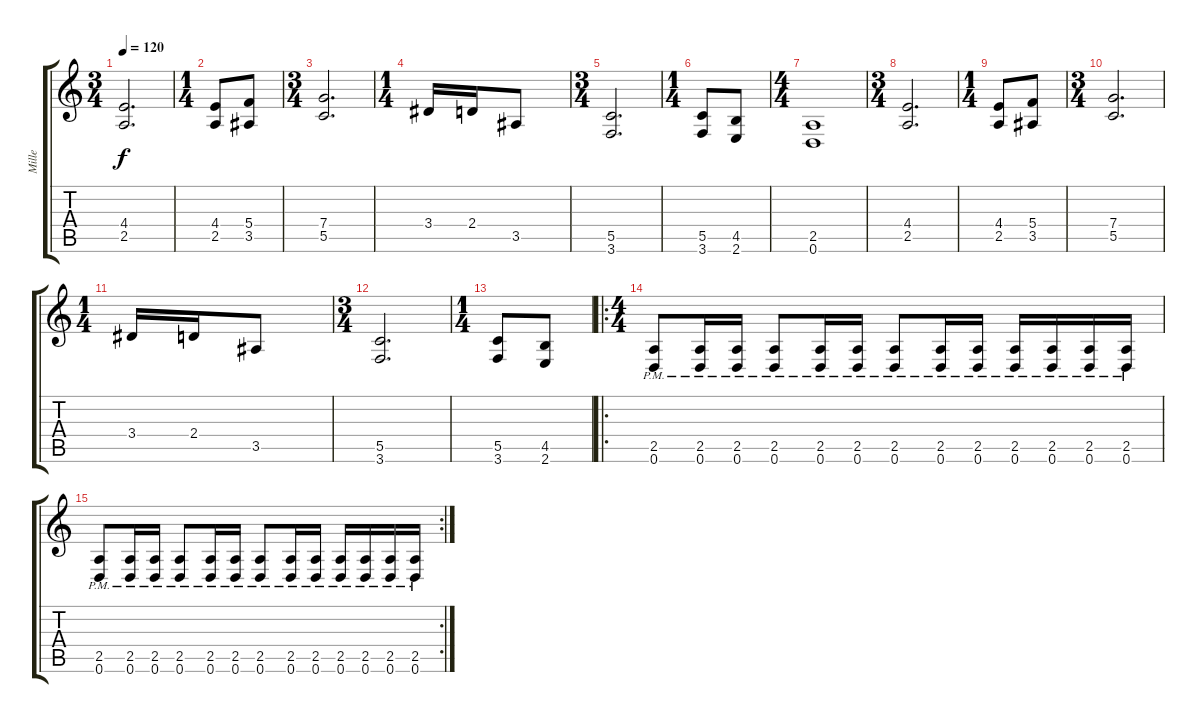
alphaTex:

\track ("Mille" "Mille") {instrument distortionguitar}
\staff {score tabs}
\tuning (D4 A3 F3 C3 G2 D2) {hide}
\ts (3 4)
\tempo 120
\clef g2
\ks c
(4.4 2.5).2{d dy f instrument distortionguitar} |
\ts (1 4)
(4.4 2.5).8 (5.4 3.5).8 |
\ts (3 4)
(7.4 5.5).2{d} |
\ts (1 4)
3.4.16 2.4.16 3.5.8 |
\ts (3 4)
(5.5 3.6).2{d} |
\ts (1 4)
(5.5 3.6).8 (4.5 2.6).8 |
\ts (4 4)
(2.5 0.6).1 |
\ts (3 4)
(4.4 2.5).2{d} |
\ts (1 4)
(4.4 2.5).8 (5.4 3.5).8 |
\ts (3 4)
(7.4 5.5).2{d} |
\ts (1 4)
3.4.16 2.4.16 3.5.8 |
\ts (3 4)
(5.5 3.6).2{d} |
\ts (1 4)
(5.5 3.6).8 (4.5 2.6).8 |
\ro
\ts (4 4)
(2.5{pm} 0.6{pm}).8 (2.5{pm} 0.6{pm}).16 (2.5{pm} 0.6{pm}).16 (2.5{pm} 0.6{pm}).8 (2.5{pm} 0.6{pm}).16 (2.5{pm} 0.6{pm}).16 (2.5{pm} 0.6{pm}).8 (2.5{pm} 0.6{pm}).16 (2.5{pm} 0.6{pm}).16 (2.5{pm} 0.6{pm}).16 (2.5{pm} 0.6{pm}).16 (2.5{pm} 0.6{pm}).16 (2.5{pm} 0.6{pm}).16 |
\rc 2
(2.5{pm} 0.6{pm}).8 (2.5{pm} 0.6{pm}).16 (2.5{pm} 0.6{pm}).16 (2.5{pm} 0.6{pm}).8 (2.5{pm} 0.6{pm}).16 (2.5{pm} 0.6{pm}).16 (2.5{pm} 0.6{pm}).8 (2.5{pm} 0.6{pm}).16 (2.5{pm} 0.6{pm}).16 (2.5{pm} 0.6{pm}).16 (2.5{pm} 0.6{pm}).16 (2.5{pm} 0.6{pm}).16 (2.5{pm} 0.6{pm}).16
